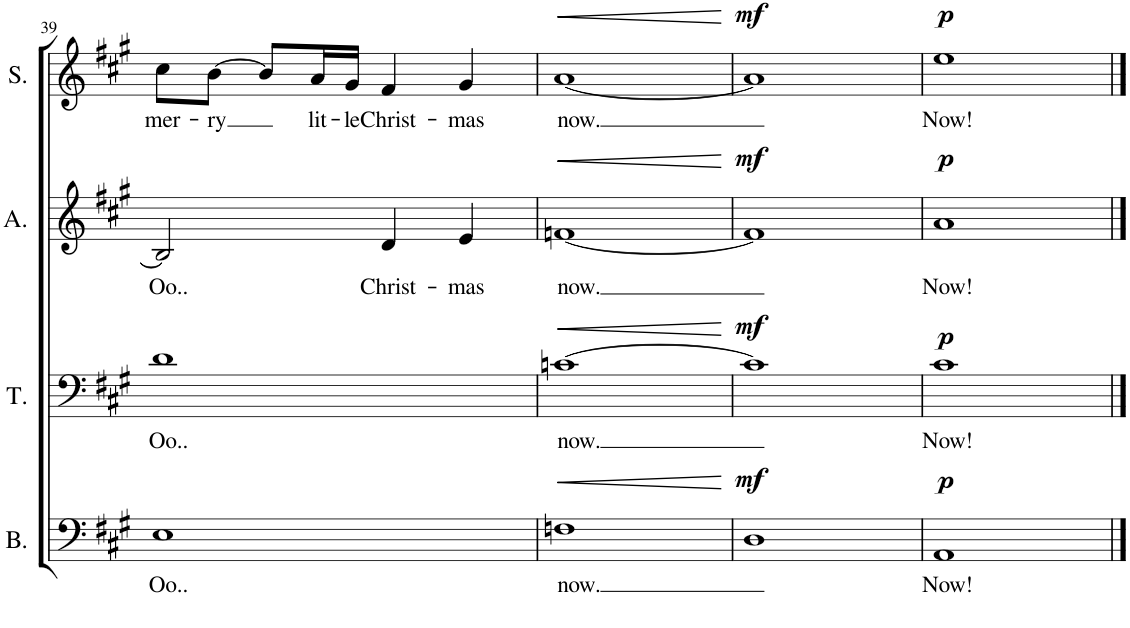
**kern	**text	**dynam	**kern	**text	**dynam	**kern	**text	**dynam	**kern	**text	**dynam
*part4	*part4	*part4	*part3	*part3	*part3	*part2	*part2	*part2	*part1	*part1	*part1
*staff4	*staff4	*staff4	*staff3	*staff3	*staff3	*staff2	*staff2	*staff2	*staff1	*staff1	*staff1
*I"Bass	*	*	*I"Tenor	*	*	*I"Alto	*	*	*I"Soprano	*	*
*I'B.	*	*	*I'T.	*	*	*I'A.	*	*	*I'S.	*	*
!!LO:PB:g=z
*clefF4	*	*	*clefF4	*	*	*clefG2	*	*	*clefG2	*	*
*k[f#c#g#]	*	*	*k[f#c#g#]	*	*	*k[f#c#g#]	*	*	*k[f#c#g#]	*	*
*M4/4	*	*	*M4/4	*	*	*M4/4	*	*	*M4/4	*	*
=39	=39	=39	=39	=39	=39	=39	=39	=39	=39	=39	=39
!	!LO:LY:b	!	!	!LO:LY:b	!	!	!LO:LY:b	!	!	!LO:LY:b	!
1E	Oo..	.	1d	Oo..	.	2B/]	Oo..	.	8cc#\L	mer-	.
!	!	!	!	!	!	!	!	!	!	!LO:LY:b	!
.	.	.	.	.	.	.	.	.	[8b\J	-ry	.
.	.	.	.	.	.	.	.	.	8b/L]	.	.
!	!	!	!	!	!	!	!	!	!	!LO:LY:b	!
.	.	.	.	.	.	.	.	.	16a/L	lit-	.
!	!	!	!	!	!	!	!	!	!	!LO:LY:b	!
.	.	.	.	.	.	.	.	.	16g#/JJ	-le	.
!	!	!	!	!	!	!	!LO:LY:b	!	!	!LO:LY:b	!
.	.	.	.	.	.	4d/	Christ-	.	4f#/	Christ-	.
!	!	!	!	!	!	!	!LO:LY:b	!	!	!LO:LY:b	!
.	.	.	.	.	.	4e/	-mas	.	4g#/	-mas	.
=40	=40	=40	=40	=40	=40	=40	=40	=40	=40	=40	=40
!	!LO:LY:b	!LO:HP:b	!	!LO:LY:b	!LO:HP:b	!	!LO:LY:b	!LO:HP:b	!	!LO:LY:b	!LO:HP:b
1Fn	now.	<	[1cn	now.	<	[1fn	now.	<	[1a	now.	<
.	.	[	.	.	[	.	.	[	.	.	[
=41	=41	=41	=41	=41	=41	=41	=41	=41	=41	=41	=41
!	!	!LO:DY:a	!	!	!LO:DY:a	!	!	!LO:DY:a	!	!	!LO:DY:a
1D	.	mf	1c]	.	mf	1f]	.	mf	1a]	.	mf
=42	=42	=42	=42	=42	=42	=42	=42	=42	=42	=42	=42
!	!LO:LY:b	!LO:DY:a	!	!LO:LY:b	!LO:DY:a	!	!LO:LY:b	!LO:DY:a	!	!LO:LY:b	!LO:DY:a
1AA	Now!	p	1c#	Now!	p	1a	Now!	p	1ee	Now!	p
==	==	==	==	==	==	==	==	==	==	==	==
*-	*-	*-	*-	*-	*-	*-	*-	*-	*-	*-	*-
